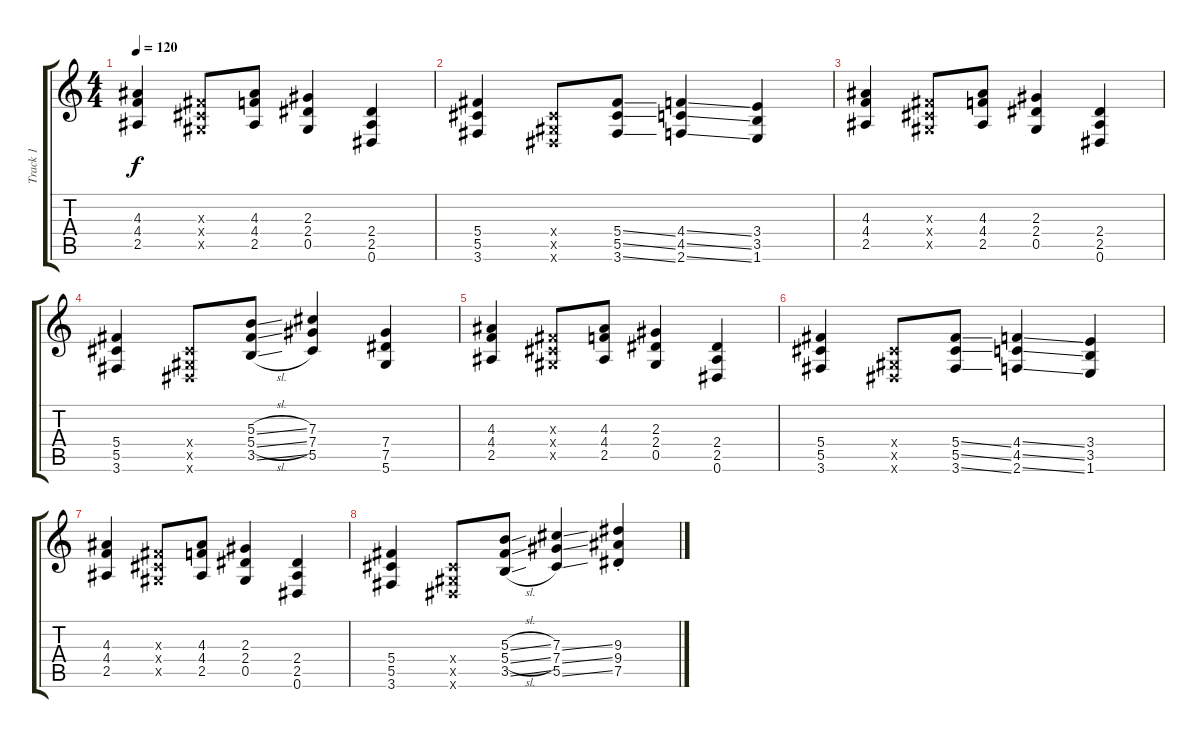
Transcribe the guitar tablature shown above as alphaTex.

\track ("Track 1" "Track 1") {instrument distortionguitar}
\staff {score tabs}
\tuning (Eb4 Bb3 Gb3 Db3 Ab2 Eb2) {hide}
\ts (4 4)
\tempo 120
\clef g2
\ks c
(4.3 4.4 2.5).4{dy f} (0.3{x} 0.4{x} 0.5{x}).8 (4.3 4.4 2.5).8 (2.3 2.4 0.5).4 (2.4 2.5 0.6).4 |
(5.4 5.5 3.6).4 (0.4{x} 0.5{x} 0.6{x}).8 (5.4{ss} 5.5{ss} 3.6{ss}).8 (4.4{ss} 4.5{ss} 2.6{ss}).4 (3.4 3.5 1.6).4 |
(4.3 4.4 2.5).4 (0.3{x} 0.4{x} 0.5{x}).8 (4.3 4.4 2.5).8 (2.3 2.4 0.5).4 (2.4 2.5 0.6).4 |
(5.4 5.5 3.6).4 (0.4{x} 0.5{x} 0.6{x}).8 (5.3{sl} 5.4{sl} 3.5{sl}).8 (7.3 7.4 5.5).4 (7.4 7.5 5.6).4 |
(4.3 4.4 2.5).4 (0.3{x} 0.4{x} 0.5{x}).8 (4.3 4.4 2.5).8 (2.3 2.4 0.5).4 (2.4 2.5 0.6).4 |
(5.4 5.5 3.6).4 (0.4{x} 0.5{x} 0.6{x}).8 (5.4{ss} 5.5{ss} 3.6{ss}).8 (4.4{ss} 4.5{ss} 2.6{ss}).4 (3.4 3.5 1.6).4 |
(4.3 4.4 2.5).4 (0.3{x} 0.4{x} 0.5{x}).8 (4.3 4.4 2.5).8 (2.3 2.4 0.5).4 (2.4 2.5 0.6).4 |
(5.4 5.5 3.6).4 (0.4{x} 0.5{x} 0.6{x}).8 (5.3{sl} 5.4{sl} 3.5{sl}).8 (7.3{ss} 7.4{ss} 5.5{ss}).4 (9.3{st} 9.4{st} 7.5{st}).4
